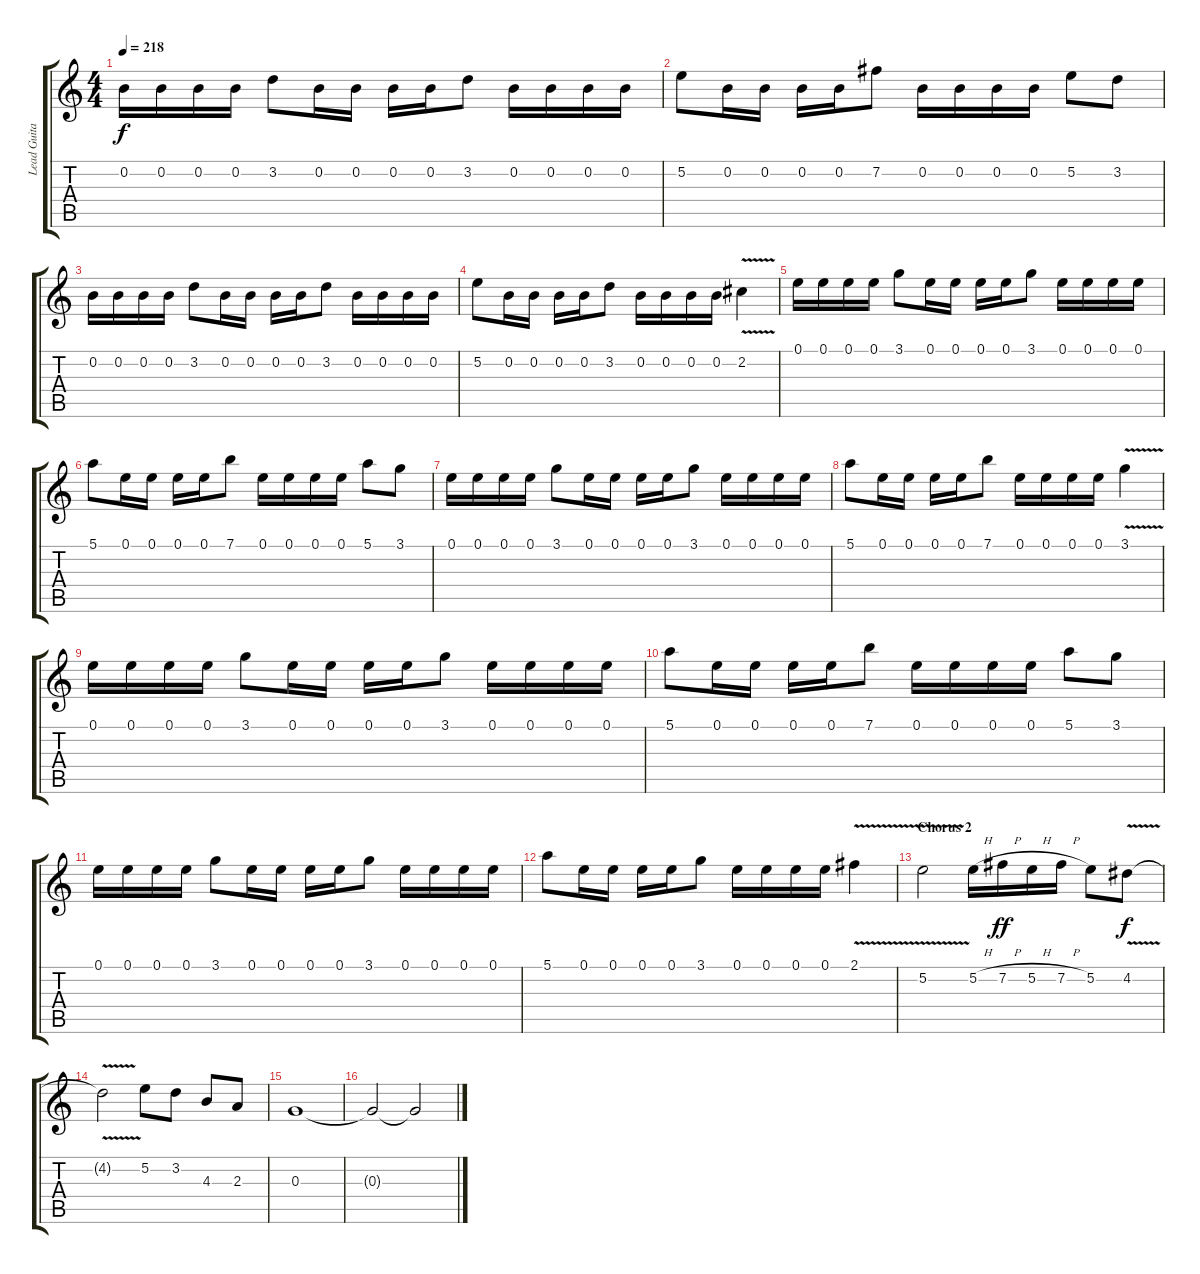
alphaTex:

\track ("Lead Guitar 2" "Lead Guita") {instrument distortionguitar}
\staff {score tabs}
\tuning (E4 B3 G3 D3 A2 E2) {hide}
\ts (4 4)
\tempo 218
\clef g2
\ks c
0.2.16{dy f} 0.2.16 0.2.16 0.2.16 3.2.8 0.2.16 0.2.16 0.2.16 0.2.16 3.2.8 0.2.16 0.2.16 0.2.16 0.2.16 |
5.2.8 0.2.16 0.2.16 0.2.16 0.2.16 7.2.8 0.2.16 0.2.16 0.2.16 0.2.16 5.2.8 3.2.8 |
0.2.16 0.2.16 0.2.16 0.2.16 3.2.8 0.2.16 0.2.16 0.2.16 0.2.16 3.2.8 0.2.16 0.2.16 0.2.16 0.2.16 |
5.2.8 0.2.16 0.2.16 0.2.16 0.2.16 3.2.8 0.2.16 0.2.16 0.2.16 0.2.16 2.2{v}.4 |
0.1.16 0.1.16 0.1.16 0.1.16 3.1.8 0.1.16 0.1.16 0.1.16 0.1.16 3.1.8 0.1.16 0.1.16 0.1.16 0.1.16 |
5.1.8 0.1.16 0.1.16 0.1.16 0.1.16 7.1.8 0.1.16 0.1.16 0.1.16 0.1.16 5.1.8 3.1.8 |
0.1.16 0.1.16 0.1.16 0.1.16 3.1.8 0.1.16 0.1.16 0.1.16 0.1.16 3.1.8 0.1.16 0.1.16 0.1.16 0.1.16 |
5.1.8 0.1.16 0.1.16 0.1.16 0.1.16 7.1.8 0.1.16 0.1.16 0.1.16 0.1.16 3.1{v}.4 |
0.1.16 0.1.16 0.1.16 0.1.16 3.1.8 0.1.16 0.1.16 0.1.16 0.1.16 3.1.8 0.1.16 0.1.16 0.1.16 0.1.16 |
5.1.8 0.1.16 0.1.16 0.1.16 0.1.16 7.1.8 0.1.16 0.1.16 0.1.16 0.1.16 5.1.8 3.1.8 |
0.1.16 0.1.16 0.1.16 0.1.16 3.1.8 0.1.16 0.1.16 0.1.16 0.1.16 3.1.8 0.1.16 0.1.16 0.1.16 0.1.16 |
5.1.8 0.1.16 0.1.16 0.1.16 0.1.16 3.1.8 0.1.16 0.1.16 0.1.16 0.1.16 2.1{v}.4 |
\section ("" "Chorus 2")
5.2{v}.2 5.2{h}.16 7.2{h}.16{dy ff} 5.2{h}.16 7.2{h}.16 5.2.8 4.2{v}.8{dy f} |
4.2{t}.2 5.2.8 3.2.8 4.3.8 2.3.8 |
0.3.1 |
0.3{t}.2{volume 12} 0.3{t}.2{volume 9}
